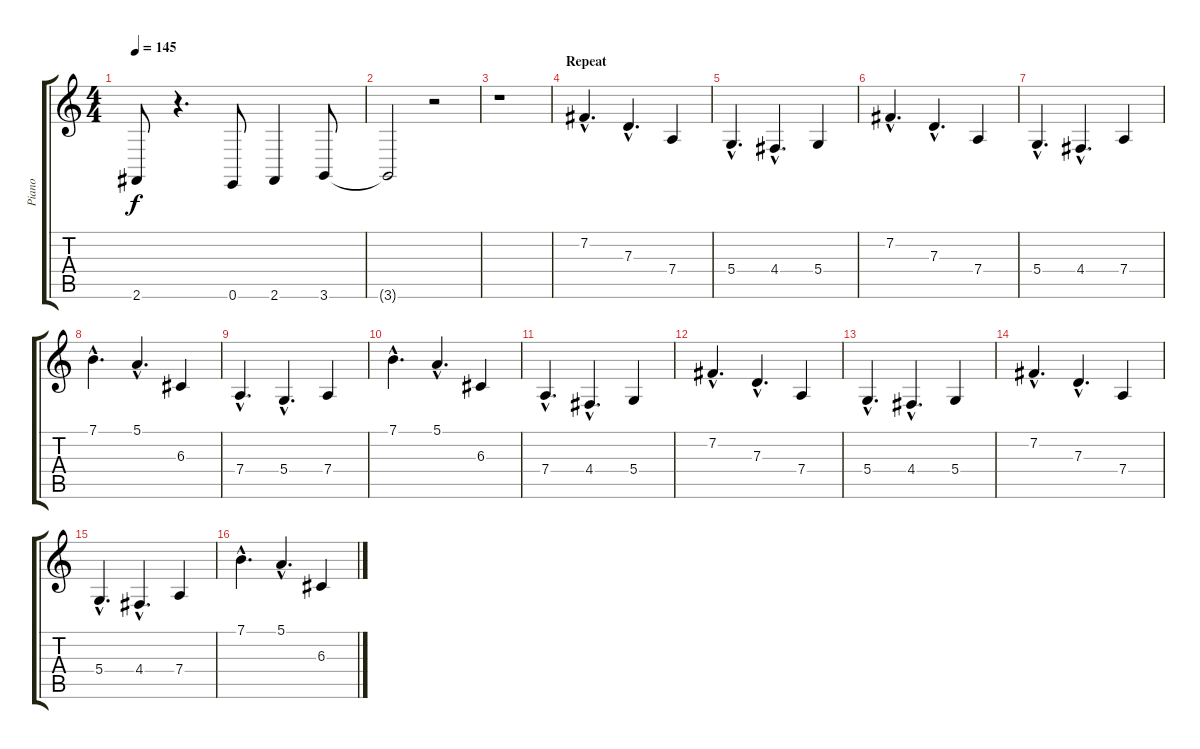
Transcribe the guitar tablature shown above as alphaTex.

\track ("Piano" "Piano") {instrument acousticgrandpiano}
\staff {score tabs}
\tuning (E4 B3 G3 D3 A2 E2) {hide}
\ts (4 4)
\tempo 145
\clef g2
\ks c
2.6.8{dy f} r.4{d} 0.6.8 2.6.4 3.6.8 |
3.6{t}.2 r.2 |
r.1 |
\section ("" "Repeat")
7.2{hac}.4{d} 7.3{hac}.4{d} 7.4.4 |
5.4{hac}.4{d} 4.4{hac}.4{d} 5.4.4 |
7.2{hac}.4{d} 7.3{hac}.4{d} 7.4.4 |
5.4{hac}.4{d} 4.4{hac}.4{d} 7.4.4 |
7.1{hac}.4{d} 5.1{hac}.4{d} 6.3.4 |
7.4{hac}.4{d} 5.4{hac}.4{d} 7.4.4 |
7.1{hac}.4{d} 5.1{hac}.4{d} 6.3.4 |
7.4{hac}.4{d} 4.4{hac}.4{d} 5.4.4 |
7.2{hac}.4{d} 7.3{hac}.4{d} 7.4.4 |
5.4{hac}.4{d} 4.4{hac}.4{d} 5.4.4 |
7.2{hac}.4{d} 7.3{hac}.4{d} 7.4.4 |
5.4{hac}.4{d} 4.4{hac}.4{d} 7.4.4 |
7.1{hac}.4{d} 5.1{hac}.4{d} 6.3.4
